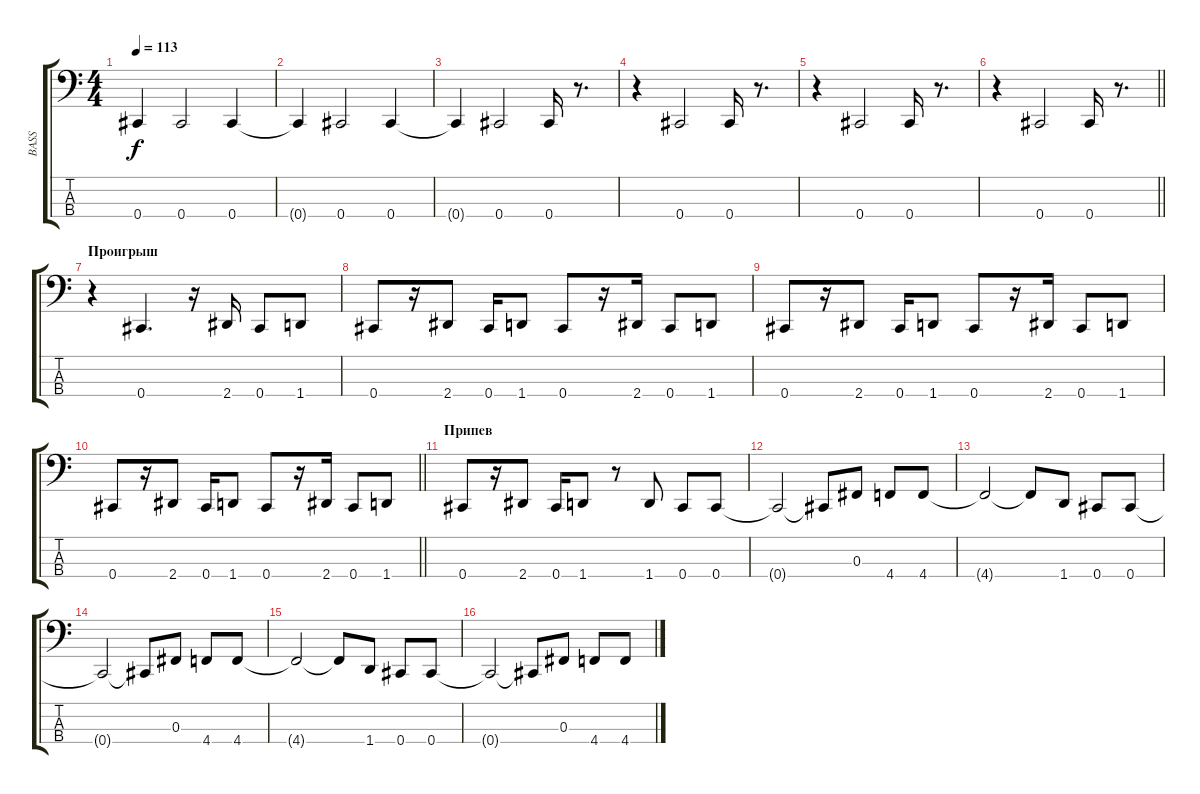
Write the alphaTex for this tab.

\track ("BASS" "BASS") {instrument electricbassfinger}
\staff {score tabs}
\tuning (Eb2 B1 Gb1 Db1) {hide}
\ts (4 4)
\tempo 113
\clef f4
\ks c
0.4{t}.4{dy f} 0.4.2 0.4.4 |
0.4{t}.4 0.4.2 0.4.4 |
0.4{t}.4 0.4.2 0.4.16 r.8{d} |
r.4 0.4.2 0.4.16 r.8{d} |
r.4 0.4.2 0.4.16 r.8{d} |
\barLineRight lightlight
r.4 0.4.2 0.4.16 r.8{d} |
\section ("" "Проигрыш")
r.4 0.4.4{d} r.16 2.4.16 0.4.8 1.4.8 |
0.4.8 r.16 2.4.8 0.4.16 1.4.8 0.4.8 r.16 2.4.16 0.4.8 1.4.8 |
0.4.8 r.16 2.4.8 0.4.16 1.4.8 0.4.8 r.16 2.4.16 0.4.8 1.4.8 |
\barLineRight lightlight
0.4.8 r.16 2.4.8 0.4.16 1.4.8 0.4.8 r.16 2.4.16 0.4.8 1.4.8 |
\section ("" "Припев")
0.4.8 r.16 2.4.8 0.4.16 1.4.8 r.8 1.4.8 0.4.8 0.4.8 |
0.4{t}.2 0.4{t}.8 0.3.8 4.4.8 4.4.8 |
4.4{t}.2 4.4{t}.8 1.4.8 0.4.8 0.4.8 |
0.4{t}.2 0.4{t}.8 0.3.8 4.4.8 4.4.8 |
4.4{t}.2 4.4{t}.8 1.4.8 0.4.8 0.4.8 |
0.4{t}.2 0.4{t}.8 0.3.8 4.4.8 4.4.8
